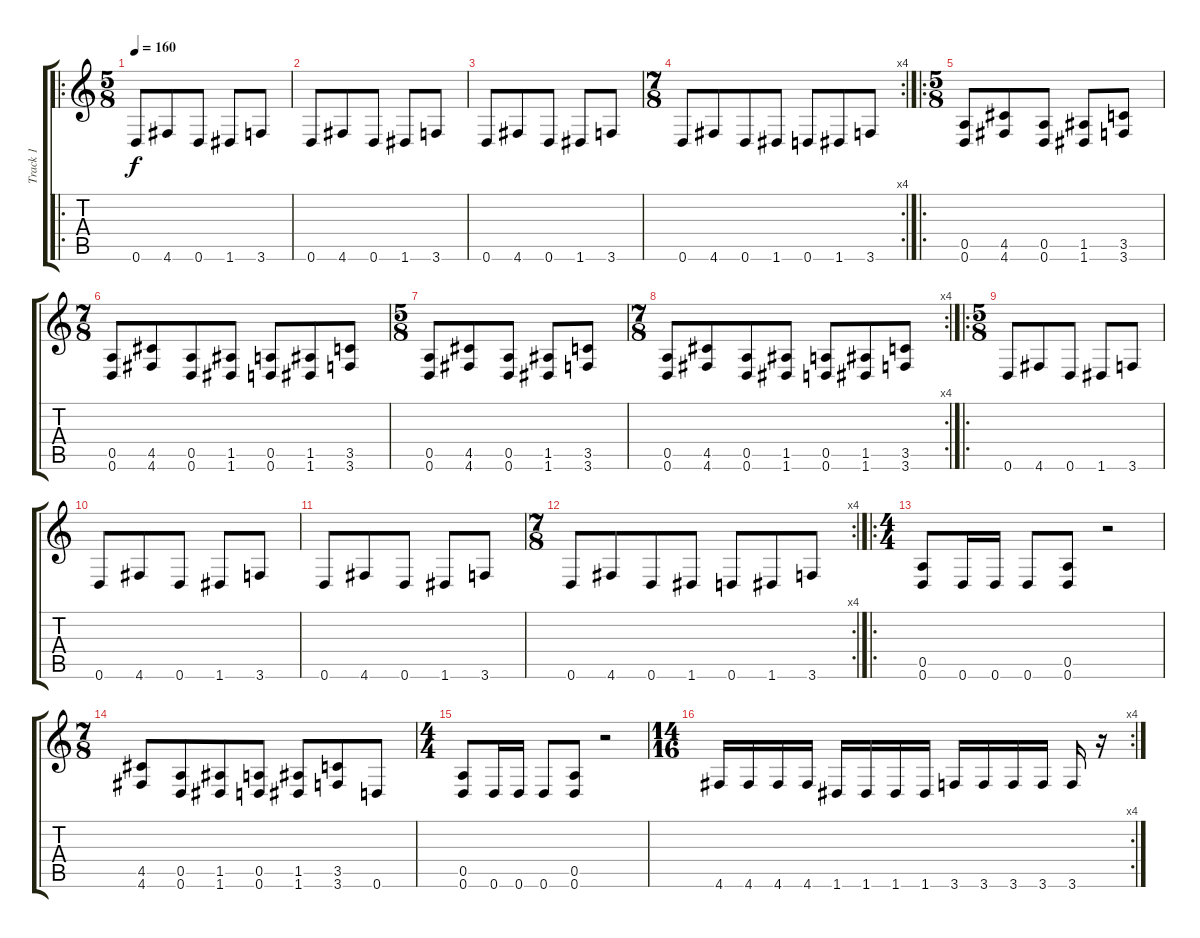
\track ("Track 1" "Track 1") {instrument distortionguitar}
\staff {score tabs}
\tuning (E4 B3 G3 D3 A2 D2) {hide}
\ro
\ts (5 8)
\tempo 160
\clef g2
\ks c
0.6.8{dy f instrument distortionguitar} 4.6.8 0.6.8 1.6.8 3.6.8 |
0.6.8 4.6.8 0.6.8 1.6.8 3.6.8 |
0.6.8 4.6.8 0.6.8 1.6.8 3.6.8 |
\rc 4
\ts (7 8)
0.6.8 4.6.8 0.6.8 1.6.8 0.6.8 1.6.8 3.6.8 |
\ro
\ts (5 8)
(0.5 0.6).8 (4.5 4.6).8 (0.5 0.6).8 (1.5 1.6).8 (3.5 3.6).8 |
\ts (7 8)
(0.5 0.6).8 (4.5 4.6).8 (0.5 0.6).8 (1.5 1.6).8 (0.5 0.6).8 (1.5 1.6).8 (3.5 3.6).8 |
\ts (5 8)
(0.5 0.6).8 (4.5 4.6).8 (0.5 0.6).8 (1.5 1.6).8 (3.5 3.6).8 |
\rc 4
\ts (7 8)
(0.5 0.6).8 (4.5 4.6).8 (0.5 0.6).8 (1.5 1.6).8 (0.5 0.6).8 (1.5 1.6).8 (3.5 3.6).8 |
\ro
\ts (5 8)
0.6.8 4.6.8 0.6.8 1.6.8 3.6.8 |
0.6.8 4.6.8 0.6.8 1.6.8 3.6.8 |
0.6.8 4.6.8 0.6.8 1.6.8 3.6.8 |
\rc 4
\ts (7 8)
0.6.8 4.6.8 0.6.8 1.6.8 0.6.8 1.6.8 3.6.8 |
\ro
\ts (4 4)
(0.5 0.6).8 0.6.16 0.6.16 0.6.8 (0.5 0.6).8 r.2 |
\ts (7 8)
(4.5 4.6).8 (0.5 0.6).8 (1.5 1.6).8 (0.5 0.6).8 (1.5 1.6).8 (3.5 3.6).8 0.6.8 |
\ts (4 4)
(0.5 0.6).8 0.6.16 0.6.16 0.6.8 (0.5 0.6).8 r.2 |
\rc 4
\ts (14 16)
4.6.16 4.6.16 4.6.16 4.6.16 1.6.16 1.6.16 1.6.16 1.6.16 3.6.16 3.6.16 3.6.16 3.6.16 3.6.16 r.16
